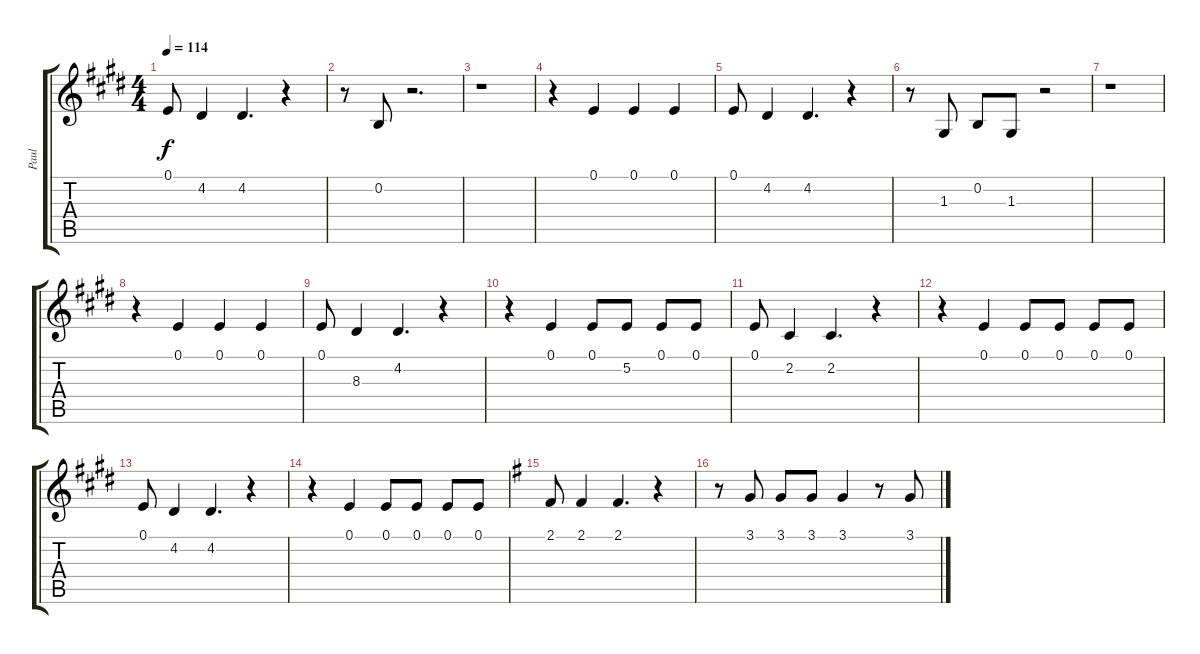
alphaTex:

\track ("Paul" "Paul") {instrument voiceoohs}
\staff {score tabs}
\tuning (E4 B3 G3 D3 A2 E2) {hide}
\ts (4 4)
\tempo 114
\clef g2
\ks e
0.1.8{dy f} 4.2.4 4.2.4{d} r.4 |
r.8 0.2.8 r.2{d} |
r.1 |
r.4 0.1.4 0.1.4 0.1.4 |
0.1.8 4.2.4 4.2.4{d} r.4 |
r.8 1.3.8 0.2.8 1.3.8 r.2 |
r.1 |
r.4 0.1.4 0.1.4 0.1.4 |
0.1.8 8.3.4 4.2.4{d} r.4 |
r.4 0.1.4 0.1.8 5.2.8 0.1.8 0.1.8 |
0.1.8 2.2.4 2.2.4{d} r.4 |
r.4 0.1.4 0.1.8 0.1.8 0.1.8 0.1.8 |
0.1.8 4.2.4 4.2.4{d} r.4 |
r.4 0.1.4 0.1.8 0.1.8 0.1.8 0.1.8 |
\ks g
2.1.8 2.1.4 2.1.4{d} r.4 |
r.8 3.1.8 3.1.8 3.1.8 3.1.4 r.8 3.1.8
